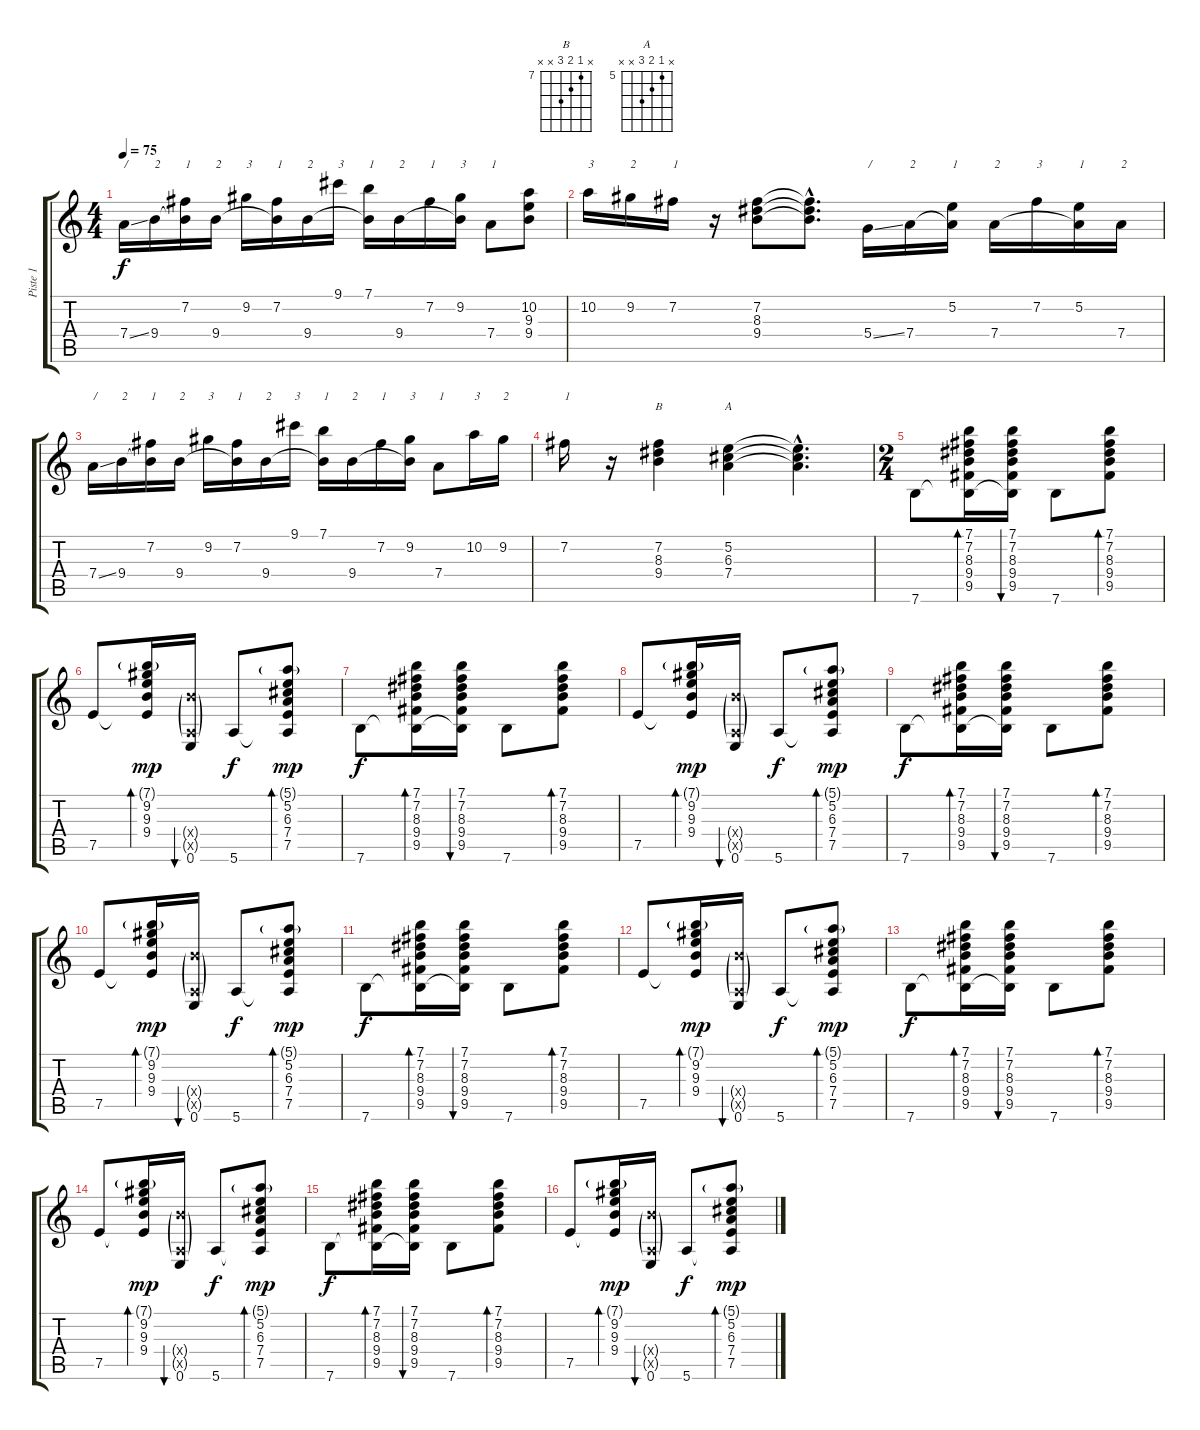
\track ("Piste 1" "Piste 1") {instrument acousticguitarnylon}
\staff {score tabs}
\tuning (E4 B3 G3 D3 A2 E2) {hide}
\chord ("B" x 7 8 9 x x) {firstfret 7}
\chord ("A" x 5 6 7 x x) {firstfret 5}
\ts (4 4)
\tempo 75
\clef g2
\ks c
7.4{ss}.16{txt "/" dy f instrument acousticguitarnylon} 9.4.16{txt "2"} (7.2 9.4{t}).16{txt "1"} 9.4.16{txt "2"} 9.2.16{txt "3"} (7.2 9.4{t}).16{txt "1"} 9.4.16{txt "2"} 9.1.16{txt "3"} (7.1 9.4{t}).16{txt "1"} 9.4.16{txt "2"} 7.2.16{txt "1"} (9.2 9.4{t}).16{txt "3"} 7.4.8{txt "1"} (10.2 9.3 9.4).8 |
10.2.16{txt "3"} 9.2.16{txt "2"} 7.2.16{txt "1"} r.16 (7.2 8.3 9.4).8 (7.2{hac t} 8.3{hac t} 9.4{hac t}).8{d} 5.4{ss}.16{txt "/"} 7.4.16{txt "2"} (5.2 7.4{t}).16{txt "1"} 7.4.16{txt "2"} 7.2.16{txt "3"} (5.2 7.4{t}).16{txt "1"} 7.4.16{txt "2"} |
7.4{ss}.16{txt "/"} 9.4.16{txt "2"} (7.2 9.4{t}).16{txt "1"} 9.4.16{txt "2"} 9.2.16{txt "3"} (7.2 9.4{t}).16{txt "1"} 9.4.16{txt "2"} 9.1.16{txt "3"} (7.1 9.4{t}).16{txt "1"} 9.4.16{txt "2"} 7.2.16{txt "1"} (9.2 9.4{t}).16{txt "3"} 7.4.8{txt "1"} 10.2.16{txt "3"} 9.2.16{txt "2"} |
7.2.16{txt "1"} r.16 (7.2 8.3 9.4).4{ch "B"} (5.2 6.3 7.4).4{ch "A"} (5.2{hac t} 6.3{hac t} 7.4{hac t}).4{d} |
\ts (2 4)
7.6.8 (7.1 7.2 8.3 9.4 9.5 7.6{t}).16{bd 30} (7.1 7.2 8.3 9.4 9.5 7.6{t}).16{bu 30} 7.6.8 (7.1 7.2 8.3 9.4 9.5).8{bd 30} |
7.5.8 (7.1{g} 9.2 9.3 9.4 7.5{t}).16{bd 30 dy mp} (9.4{g x} 0.5{g x} 0.6).16{bu 30} 5.6.8{dy f} (5.1{g} 5.2 6.3 7.4 7.5 5.6{t}).8{bd 30 dy mp} |
7.6.8{dy f} (7.1 7.2 8.3 9.4 9.5 7.6{t}).16{bd 30} (7.1 7.2 8.3 9.4 9.5 7.6{t}).16{bu 30} 7.6.8 (7.1 7.2 8.3 9.4 9.5).8{bd 30} |
7.5.8 (7.1{g} 9.2 9.3 9.4 7.5{t}).16{bd 30 dy mp} (9.4{g x} 0.5{g x} 0.6).16{bu 30} 5.6.8{dy f} (5.1{g} 5.2 6.3 7.4 7.5 5.6{t}).8{bd 30 dy mp} |
7.6.8{dy f} (7.1 7.2 8.3 9.4 9.5 7.6{t}).16{bd 30} (7.1 7.2 8.3 9.4 9.5 7.6{t}).16{bu 30} 7.6.8 (7.1 7.2 8.3 9.4 9.5).8{bd 30} |
7.5.8 (7.1{g} 9.2 9.3 9.4 7.5{t}).16{bd 30 dy mp} (9.4{g x} 0.5{g x} 0.6).16{bu 30} 5.6.8{dy f} (5.1{g} 5.2 6.3 7.4 7.5 5.6{t}).8{bd 30 dy mp} |
7.6.8{dy f} (7.1 7.2 8.3 9.4 9.5 7.6{t}).16{bd 30} (7.1 7.2 8.3 9.4 9.5 7.6{t}).16{bu 30} 7.6.8 (7.1 7.2 8.3 9.4 9.5).8{bd 30} |
7.5.8 (7.1{g} 9.2 9.3 9.4 7.5{t}).16{bd 30 dy mp} (9.4{g x} 0.5{g x} 0.6).16{bu 30} 5.6.8{dy f} (5.1{g} 5.2 6.3 7.4 7.5 5.6{t}).8{bd 30 dy mp} |
7.6.8{dy f} (7.1 7.2 8.3 9.4 9.5 7.6{t}).16{bd 30} (7.1 7.2 8.3 9.4 9.5 7.6{t}).16{bu 30} 7.6.8 (7.1 7.2 8.3 9.4 9.5).8{bd 30} |
7.5.8 (7.1{g} 9.2 9.3 9.4 7.5{t}).16{bd 30 dy mp} (9.4{g x} 0.5{g x} 0.6).16{bu 30} 5.6.8{dy f} (5.1{g} 5.2 6.3 7.4 7.5 5.6{t}).8{bd 30 dy mp} |
7.6.8{dy f} (7.1 7.2 8.3 9.4 9.5 7.6{t}).16{bd 30} (7.1 7.2 8.3 9.4 9.5 7.6{t}).16{bu 30} 7.6.8 (7.1 7.2 8.3 9.4 9.5).8{bd 30} |
7.5.8 (7.1{g} 9.2 9.3 9.4 7.5{t}).16{bd 30 dy mp} (9.4{g x} 0.5{g x} 0.6).16{bu 30} 5.6.8{dy f} (5.1{g} 5.2 6.3 7.4 7.5 5.6{t}).8{bd 30 dy mp}
